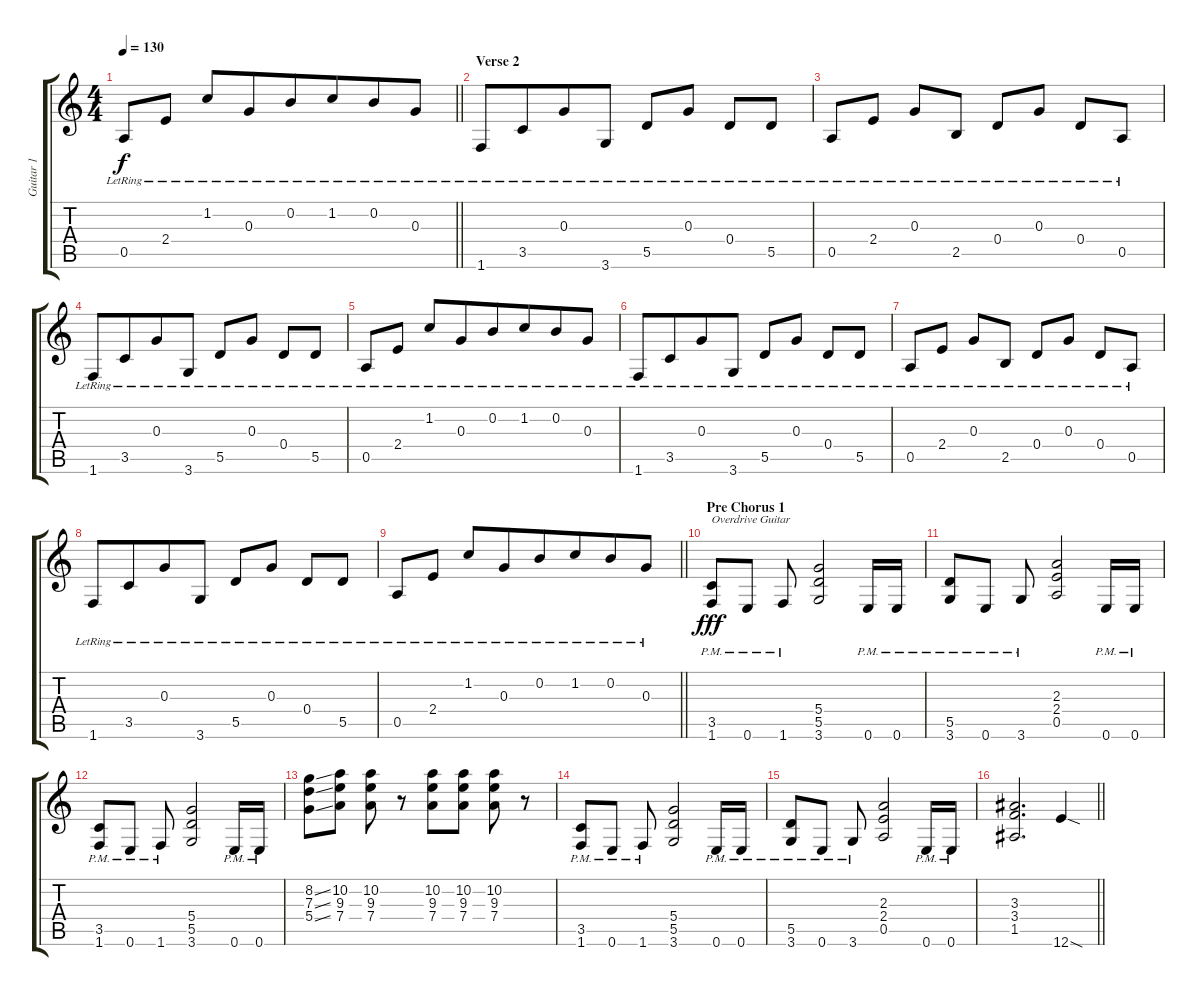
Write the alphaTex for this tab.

\track ("Guitar 1" "Guitar 1") {instrument electricguitarclean}
\staff {score tabs}
\tuning (E4 B3 G3 D3 A2 E2) {hide}
\ts (4 4)
\tempo 130
\clef g2
\barLineRight lightlight
\ks c
0.5{lr}.8{dy f beam merge} 2.4{lr}.8 1.2{lr}.8 0.3{lr}.8{beam merge} 0.2{lr}.8 1.2{lr}.8{beam merge} 0.2{lr}.8{beam merge} 0.3{lr}.8 |
\section ("" "Verse 2")
1.6{lr}.8{beam merge} 3.5{lr}.8{beam merge} 0.3{lr}.8{beam merge} 3.6{lr}.8 5.5{lr}.8{beam merge} 0.3{lr}.8 0.4{lr}.8 5.5{lr}.8 |
0.5{lr}.8{beam merge} 2.4{lr}.8 0.3{lr}.8 2.5{lr}.8 0.4{lr}.8 0.3{lr}.8 0.4{lr}.8 0.5{lr}.8 |
1.6{lr}.8{beam merge} 3.5{lr}.8{beam merge} 0.3{lr}.8{beam merge} 3.6{lr}.8 5.5{lr}.8{beam merge} 0.3{lr}.8 0.4{lr}.8 5.5{lr}.8 |
0.5{lr}.8{beam merge} 2.4{lr}.8 1.2{lr}.8 0.3{lr}.8{beam merge} 0.2{lr}.8 1.2{lr}.8{beam merge} 0.2{lr}.8{beam merge} 0.3{lr}.8 |
1.6{lr}.8{beam merge} 3.5{lr}.8{beam merge} 0.3{lr}.8{beam merge} 3.6{lr}.8 5.5{lr}.8{beam merge} 0.3{lr}.8 0.4{lr}.8 5.5{lr}.8 |
0.5{lr}.8{beam merge} 2.4{lr}.8 0.3{lr}.8 2.5{lr}.8 0.4{lr}.8 0.3{lr}.8 0.4{lr}.8 0.5{lr}.8 |
1.6{lr}.8{beam merge} 3.5{lr}.8{beam merge} 0.3{lr}.8{beam merge} 3.6{lr}.8 5.5{lr}.8{beam merge} 0.3{lr}.8 0.4{lr}.8 5.5{lr}.8 |
\barLineRight lightlight
0.5{lr}.8{beam merge} 2.4{lr}.8 1.2{lr}.8 0.3{lr}.8{beam merge} 0.2{lr}.8 1.2{lr}.8{beam merge} 0.2{lr}.8{beam merge} 0.3{lr}.8 |
\section ("" "Pre Chorus 1")
(3.5{pm} 1.6{pm}).8{txt "Overdrive Guitar" dy fff instrument overdrivenguitar} 0.6{pm}.8 1.6{pm}.8 (5.4 5.5 3.6).2 0.6{pm}.16 0.6{pm}.16 |
(5.5{pm} 3.6{pm}).8 0.6{pm}.8 3.6{pm}.8 (2.3 2.4 0.5).2 0.6{pm}.16 0.6{pm}.16 |
(3.5{pm} 1.6{pm}).8 0.6{pm}.8 1.6{pm}.8 (5.4 5.5 3.6).2 0.6{pm}.16 0.6{pm}.16 |
(8.2{ss} 7.3{ss} 5.4{ss}).8 (10.2 9.3 7.4).8 (10.2 9.3 7.4).8 r.8 (10.2 9.3 7.4).8 (10.2 9.3 7.4).8 (10.2 9.3 7.4).8{beam merge} r.8 |
(3.5{pm} 1.6{pm}).8 0.6{pm}.8 1.6{pm}.8 (5.4 5.5 3.6).2 0.6{pm}.16 0.6{pm}.16 |
(5.5{pm} 3.6{pm}).8 0.6{pm}.8 3.6{pm}.8 (2.3 2.4 0.5).2 0.6{pm}.16 0.6{pm}.16 |
\barLineRight lightlight
(3.3 3.4 1.5).2{d} 12.6{sod}.4
